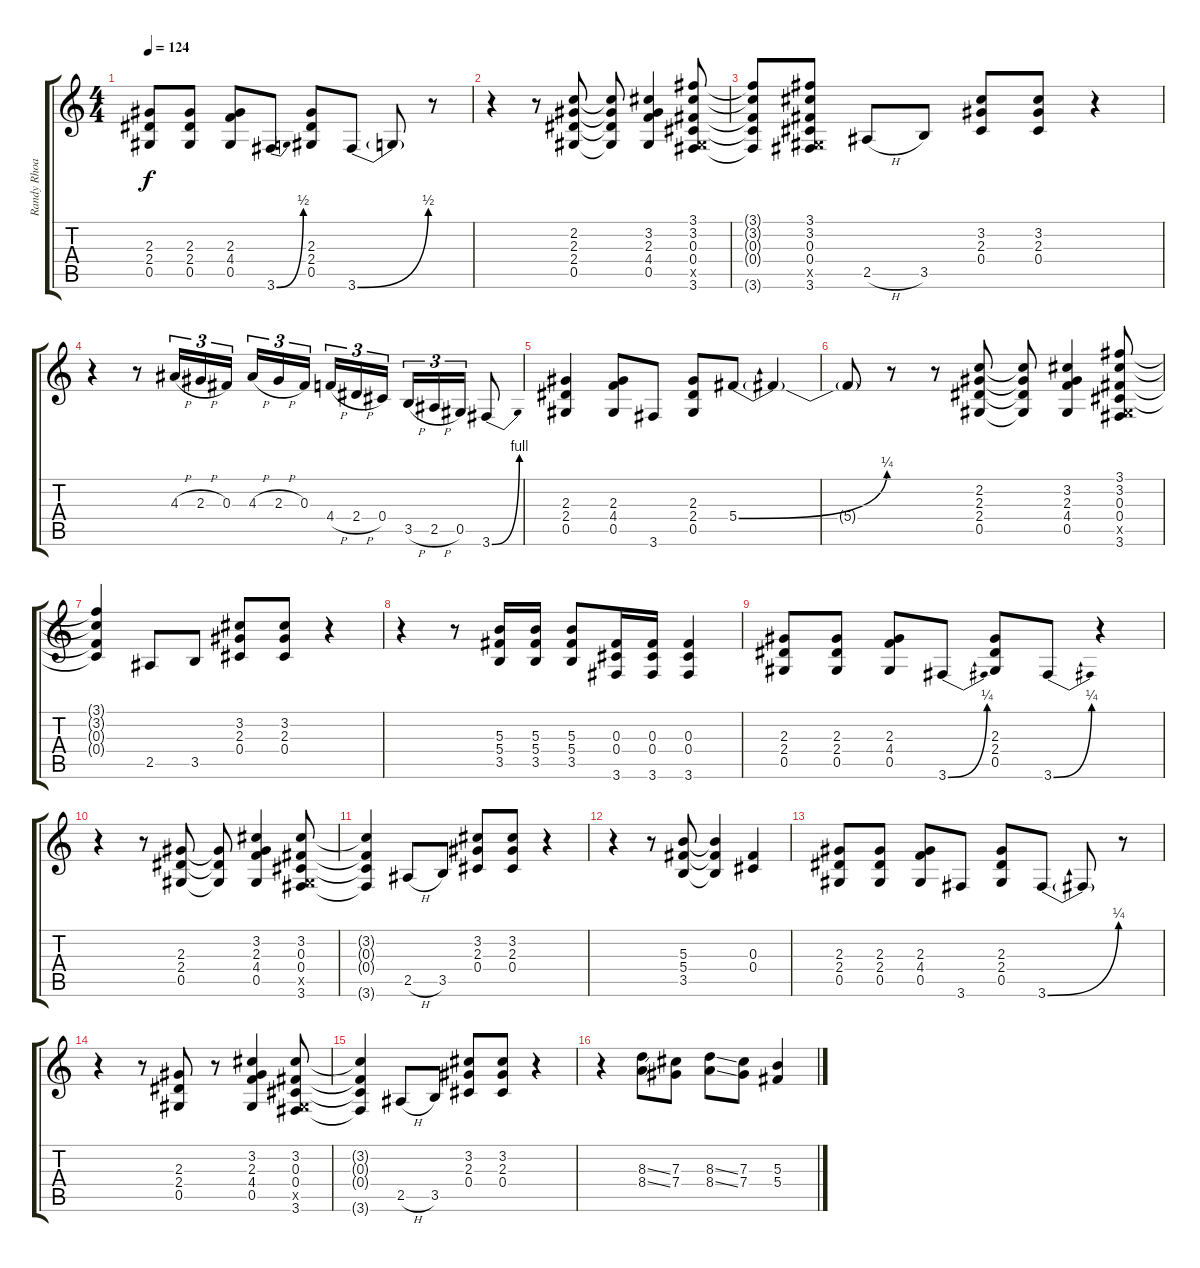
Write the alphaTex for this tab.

\track ("Randy Rhoads" "Randy Rhoa") {instrument overdrivenguitar}
\staff {score tabs}
\tuning (Eb4 Bb3 Gb3 Db3 Ab2 Eb2) {hide}
\ts (4 4)
\tempo 124
\clef g2
\ks c
(2.3 2.4 0.5).8{dy f volume 12} (2.3 2.4 0.5).8 (2.3 4.4 0.5).8 3.6{be (bend 0 0 60 2)}.8 (2.3 2.4 0.5).8 3.6{be (bend 0 0 60 2)}.8 3.6{t}.8 r.8 |
r.4 r.8 (2.2 2.3 2.4 0.5).8 (2.2{t} 2.3{t} 2.4{t} 0.5{t}).8 (3.2 2.3 4.4 0.5).4 (3.1 3.2 0.3 0.4 0.5{x} 3.6).8 |
(3.1{t} 3.2{t} 0.3{t} 0.4{t} 3.6{t}).8 (3.1 3.2 0.3 0.4 0.5{x} 3.6).8 2.5{h}.8 3.5.8 (3.2 2.3 0.4).8 (3.2 2.3 0.4).8 r.4 |
r.4 r.8 4.3{h}.16{tu (3 2)} 2.3{h}.16{tu (3 2)} 0.3.16{tu (3 2)} 4.3{h}.16{tu (3 2)} 2.3{h}.16{tu (3 2)} 0.3.16{tu (3 2) beam splitsecondary} 4.4{h}.16{tu (3 2)} 2.4{h}.16{tu (3 2)} 0.4.16{tu (3 2)} 3.5{h}.16{tu (3 2)} 2.5{h}.16{tu (3 2)} 0.5.16{tu (3 2)} 3.6{be (bend 0 0 60 4)}.8 |
(2.3 2.4 0.5).4 (2.3 4.4 0.5).8 3.6.8 (2.3 2.4 0.5).8 5.4{be (bend 0 0 60 1)}.8 5.4{t}.4 |
5.4{t}.8 r.8 r.8 (2.2 2.3 2.4 0.5).8 (2.2{t} 2.3{t} 2.4{t} 0.5{t}).8 (3.2 2.3 4.4 0.5).4 (3.1 3.2 0.3 0.4 0.5{x} 3.6).8 |
(3.1{t} 3.2{t} 0.3{t} 0.4{t}).4 2.5.8 3.5.8 (3.2 2.3 0.4).8 (3.2 2.3 0.4).8 r.4 |
r.4 r.8 (5.3 5.4 3.5).16 (5.3 5.4 3.5).16 (5.3 5.4 3.5).8 (0.3 0.4 3.6).16 (0.3 0.4 3.6).16 (0.3 0.4 3.6).4 |
(2.3 2.4 0.5).8 (2.3 2.4 0.5).8 (2.3 4.4 0.5).8 3.6{be (bend 0 0 60 1)}.8 (2.3 2.4 0.5).8 3.6{be (bend 0 0 60 1)}.8 r.4 |
r.4 r.8 (2.3 2.4 0.5).8 (2.3{t} 2.4{t} 0.5{t}).8 (3.2 2.3 4.4 0.5).4 (3.2 0.3 0.4 0.5{x} 3.6).8 |
(3.2{t} 0.3{t} 0.4{t} 3.6{t}).4 2.5{h}.8 3.5.8 (3.2 2.3 0.4).8 (3.2 2.3 0.4).8 r.4 |
r.4 r.8 (5.3 5.4 3.5).8 (5.3{t} 5.4{t} 3.5{t}).4 (0.3 0.4).4 |
(2.3 2.4 0.5).8 (2.3 2.4 0.5).8 (2.3 4.4 0.5).8 3.6.8 (2.3 2.4 0.5).8 3.6{be (bend 0 0 60 1)}.8 3.6{t}.8 r.8 |
r.4 r.8 (2.3 2.4 0.5).8 r.8 (3.2 2.3 4.4 0.5).4 (3.2 0.3 0.4 0.5{x} 3.6).8 |
(3.2{t} 0.3{t} 0.4{t} 3.6{t}).4 2.5{h}.8 3.5.8 (3.2 2.3 0.4).8 (3.2 2.3 0.4).8 r.4 |
r.4 (8.3{ss} 8.4{ss}).8 (7.3 7.4).8 (8.3{ss} 8.4{ss}).8 (7.3 7.4).8 (5.3 5.4).4
